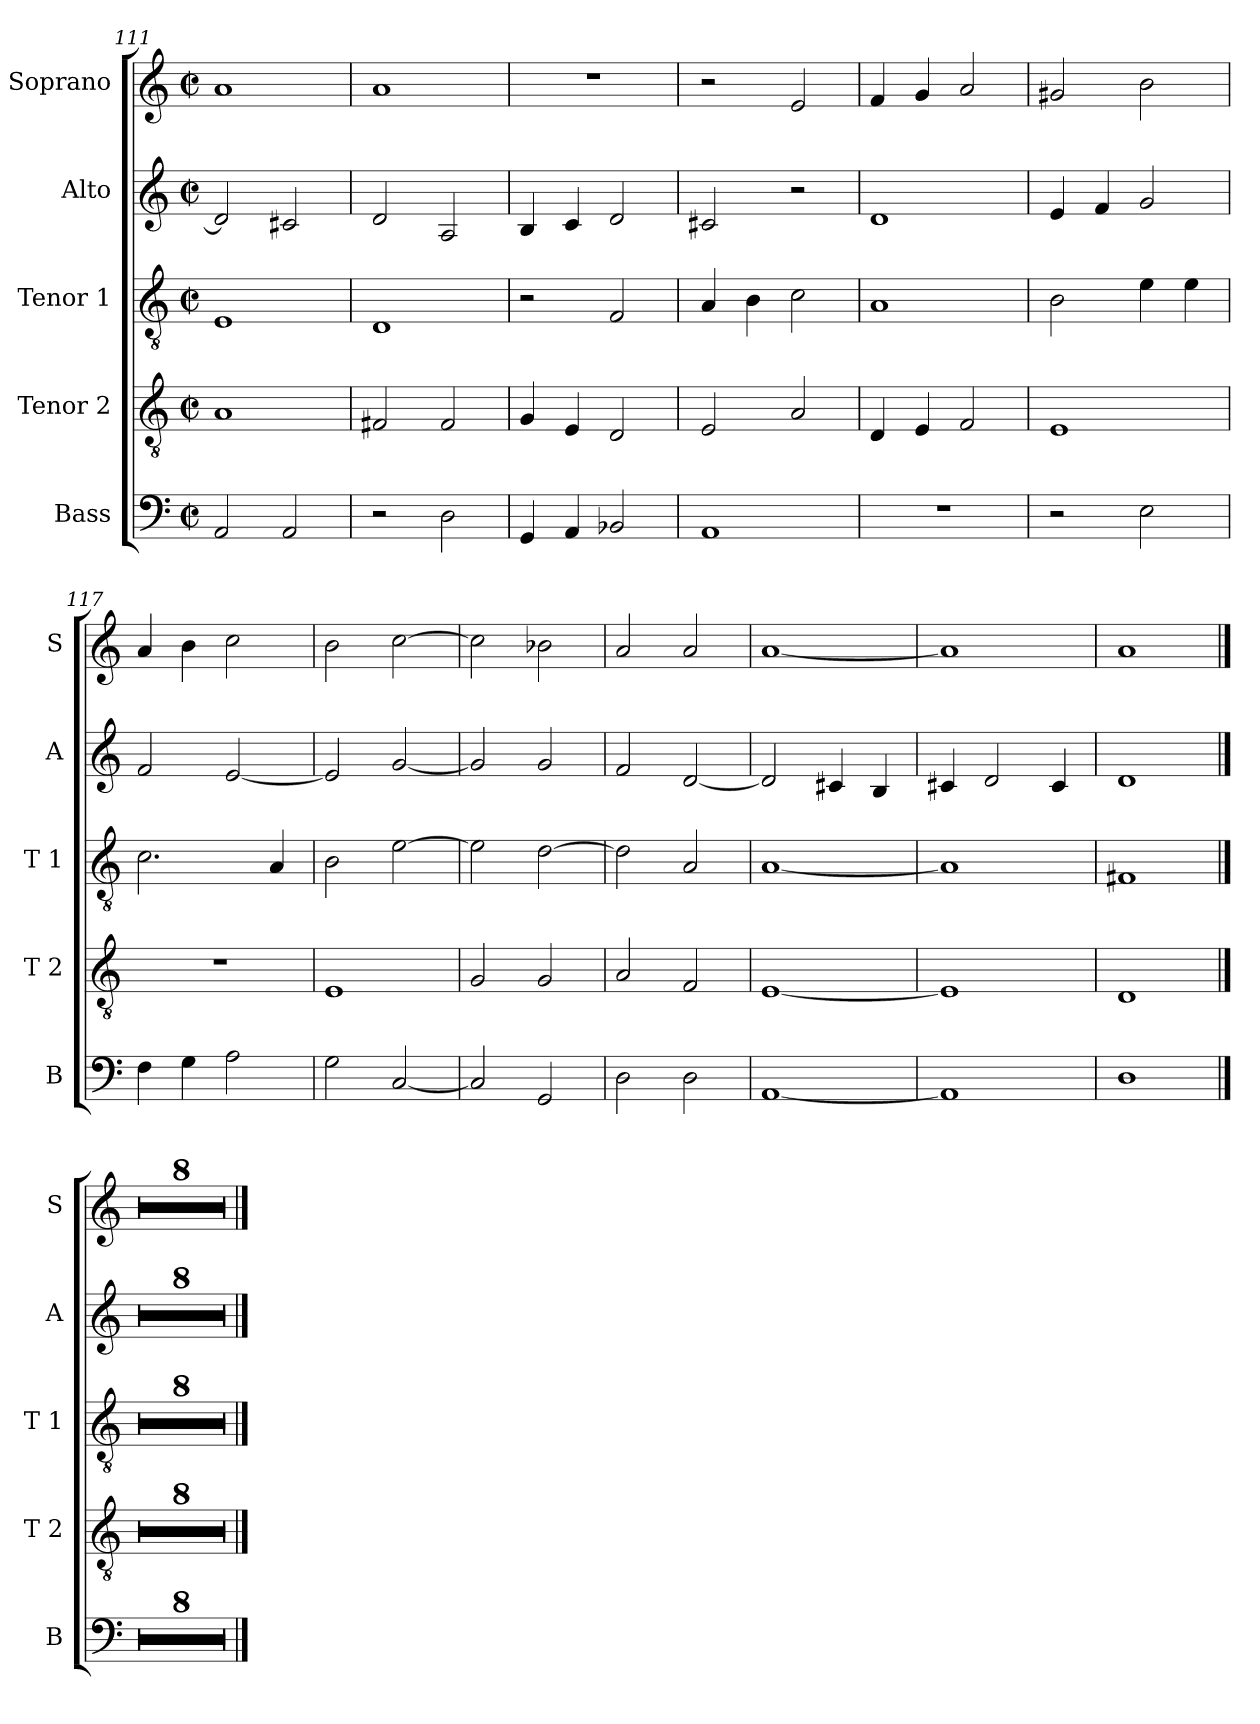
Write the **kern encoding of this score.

**kern	**kern	**kern	**kern	**kern
*part5	*part4	*part3	*part2	*part1
*staff5	*staff4	*staff3	*staff2	*staff1
*I"Bass	*I"Tenor 2	*I"Tenor 1	*I"Alto	*I"Soprano
*I'B	*I'T 2	*I'T 1	*I'A	*I'S
*clefF4	*clefGv2	*clefGv2	*clefG2	*clefG2
*k[]	*k[]	*k[]	*k[]	*k[]
*C:	*C:	*C:	*C:	*C:
*M2/2	*M2/2	*M2/2	*M2/2	*M2/2
*met(c|)	*met(c|)	*met(c|)	*met(c|)	*met(c|)
=111	=111	=111	=111	=111
2AA/	1A	1E	2d/]	1a
2AA/	.	.	2c#X/	.
!!LO:LB:g=z
=112	=112	=112	=112	=112
2r	2F#X/	1D	2d/	1a
2D\	2F#/	.	2A/	.
=113	=113	=113	=113	=113
4GG/	4G/	2r	4B/	1r
4AA/	4E/	.	4c/	.
2BB-X/	2D/	2F/	2d/	.
=114	=114	=114	=114	=114
1AA	2E/	4A/	2c#X/	2r
.	.	4B\	.	.
.	2A/	2c\	2r	2e/
=115	=115	=115	=115	=115
1r	4D/	1A	1d	4f/
.	4E/	.	.	4g/
.	2F/	.	.	2a/
=116	=116	=116	=116	=116
2r	1E	2B\	4e/	2g#X/
.	.	.	4f/	.
2E\	.	4e\	2g/	2b\
.	.	4e\	.	.
=117	=117	=117	=117	=117
4F\	1r	2.c\	2f/	4a/
4G\	.	.	.	4b\
2A\	.	.	[2e/	2cc\
.	.	4A/	.	.
!!LO:PB:g=z
=118	=118	=118	=118	=118
2G\	1E	2B\	2e/]	2b\
[2C/	.	[2e\	[2g/	[2cc\
=119	=119	=119	=119	=119
2C/]	2G/	2e\]	2g/]	2cc\]
2GG/	2G/	[2d\	2g/	2b-X\
=120	=120	=120	=120	=120
2D\	2A/	2d\]	2f/	2a/
2D\	2F/	2A/	[2d/	2a/
=121	=121	=121	=121	=121
[1AA	[1E	[1A	2d/]	[1a
.	.	.	4c#X/	.
.	.	.	4B/	.
=122	=122	=122	=122	=122
1AA]	1E]	1A]	4c#X/	1a]
.	.	.	2d/	.
.	.	.	4c#/	.
=123	=123	=123	=123	=123
1D	1D	1F#X	1d	1a
==124	==124	==124	==124	==124
1r	1r	1r	1r	1r
!!LO:LB:g=z
=125	=125	=125	=125	=125
1r	1r	1r	1r	1r
=126	=126	=126	=126	=126
1r	1r	1r	1r	1r
=127	=127	=127	=127	=127
1r	1r	1r	1r	1r
=128	=128	=128	=128	=128
1r	1r	1r	1r	1r
=129	=129	=129	=129	=129
1r	1r	1r	1r	1r
=130	=130	=130	=130	=130
1r	1r	1r	1r	1r
=131	=131	=131	=131	=131
1r	1r	1r	1r	1r
==	==	==	==	==
*-	*-	*-	*-	*-
